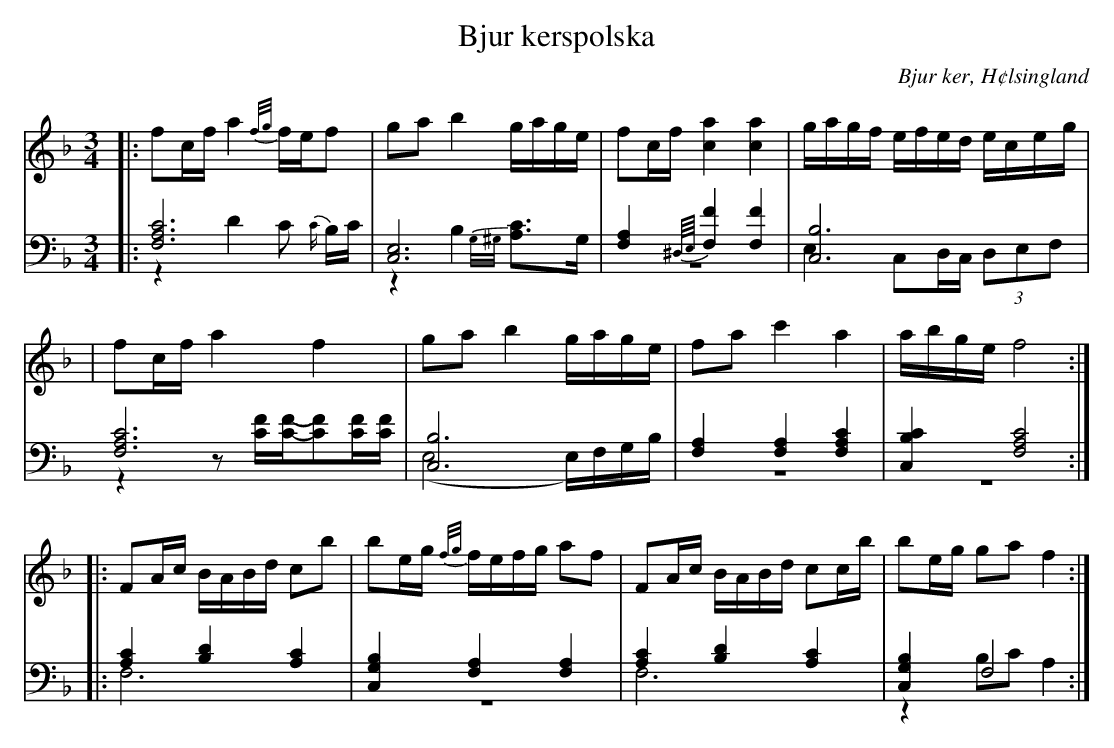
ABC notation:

X:1
T: Bjur kerspolska
O: Bjur ker, H¢lsingland
M: 3/4
L: 1/8
K: F
V:1
V:2
V:3 merge
V: 1
|:fc/f/ a2 {f/g/}f/e/f|ga b2 g/a/g/e/|fc/f/ [c2a2] [c2a2]|g/a/g/f/ e/f/e/d/ e/c/e/g/|
|fc/f/ a2 f2|ga b2 g/a/g/e/|fa c'2 a2| a/b/g/e/ f4:|
|:FA/c/ B/A/B/d/ cb|be/g/ {f/g/}f/e/f/g/ af|FA/c/ B/A/B/d/ cc/b/|be/g/ ga f2:|
V:2 clef=bass
|:[F,6A,6C6]|[C,6E,6]|[F,2A,2] {^D,//E,//}[F,2F2] [F,2F2]|[C,6B,6]|
[F,6A,6C6]|[C,6B,6]|[F,2A,2] [F,2A,2] [F,2A,2C2]|[C,2B,2C2] [F,4A,4C4]:|
 |:[A,2C2] [B,2D2] [A,2C2]|[C,2G,2B,2] [F,2A,2] [F,2A,2]|[A,2C2] [B,2D2] [A,2C2]|[C,2G,2B,2] F,4 :|
V:3 clef=bass
 |:z2D2 C {C/}B,/C/|z2 B,2 {G,/^G,/}[A,C]>G,|z6|E,2 C,D,/C,/ (3D,E,F,|
 |z2 z[C/F/][C/F/]-[CF][C/F/][C/F/]|(E,4 E,/)F,/G,/B,/|z6|z6:|
|:F,6|z6|F,6|z2 B,C A,2:|
